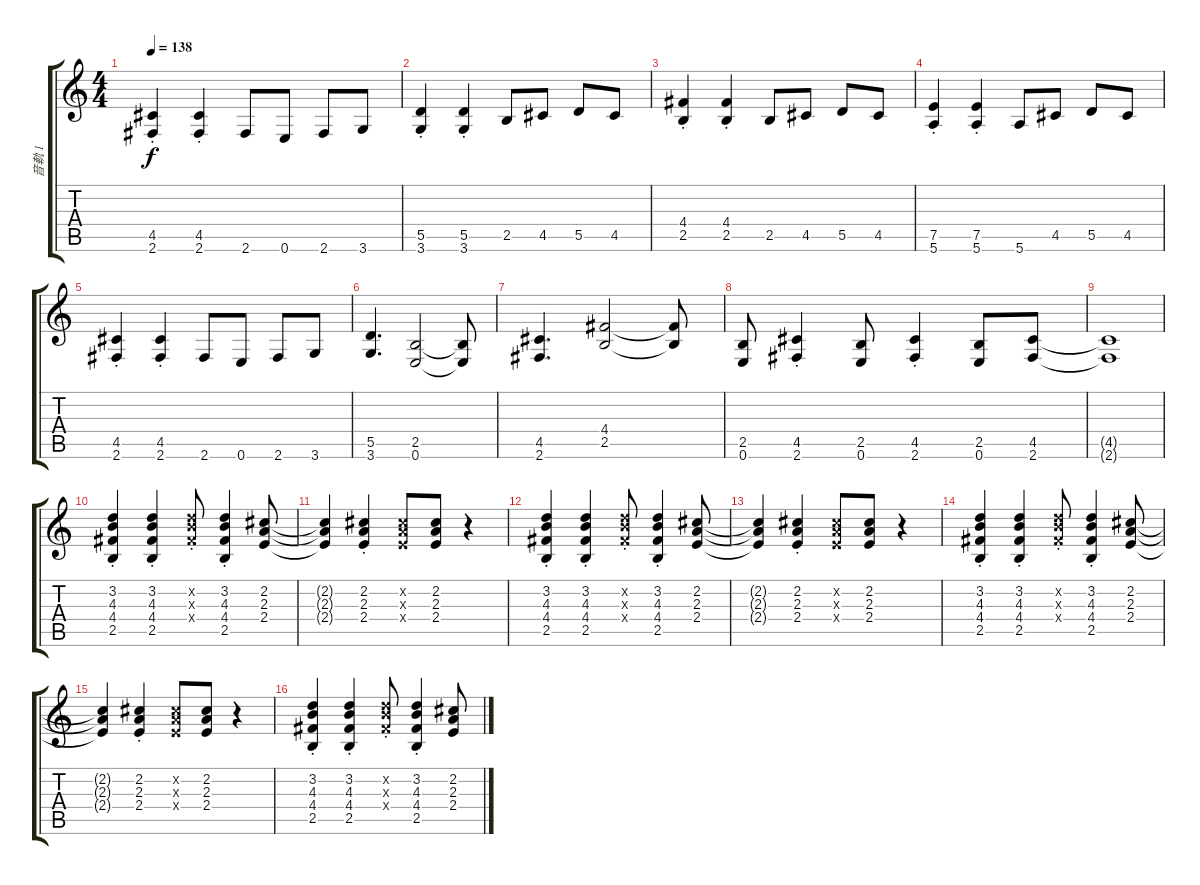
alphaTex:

\track ("音軌 1" "音軌 1") {instrument overdrivenguitar}
\staff {score tabs}
\tuning (E4 B3 G3 D3 A2 E2) {hide}
\ts (4 4)
\tempo 138
\clef g2
\ks c
(4.5{st} 2.6{st}).4{dy f} (4.5{st} 2.6{st}).4 2.6.8 0.6.8 2.6.8 3.6.8 |
(5.5{st} 3.6{st}).4 (5.5{st} 3.6{st}).4 2.5.8 4.5.8 5.5.8 4.5.8 |
(4.4{st} 2.5{st}).4 (4.4{st} 2.5{st}).4 2.5.8 4.5.8 5.5.8 4.5.8 |
(7.5{st} 5.6{st}).4 (7.5{st} 5.6{st}).4 5.6.8 4.5.8 5.5.8 4.5.8 |
(4.5{st} 2.6{st}).4 (4.5{st} 2.6{st}).4 2.6.8 0.6.8 2.6.8 3.6.8 |
(5.5 3.6).4{d} (2.5 0.6).2 (2.5{t} 0.6{t}).8 |
(4.5 2.6).4{d} (4.4 2.5).2 (4.4{t} 2.5{t}).8 |
(2.5 0.6).8 (4.5{st} 2.6{st}).4 (2.5 0.6).8 (4.5{st} 2.6{st}).4 (2.5 0.6).8 (4.5 2.6).8 |
(4.5{t} 2.6{t}).1 |
(3.2{st} 4.3{st} 4.4{st} 2.5).4 (3.2{st} 4.3{st} 4.4{st} 2.5).4 (3.2{st x} 4.3{st x} 4.4{st x}).8 (3.2{st} 4.3{st} 4.4{st} 2.5).4 (2.2 2.3 2.4).8 |
(2.2{t} 2.3{t} 2.4{t}).4 (2.2{st} 2.3{st} 2.4{st}).4 (2.2{x} 2.3{x} 2.4{x}).8 (2.2 2.3 2.4).8 r.4 |
(3.2{st} 4.3{st} 4.4{st} 2.5).4 (3.2{st} 4.3{st} 4.4{st} 2.5).4 (3.2{st x} 4.3{st x} 4.4{st x}).8 (3.2{st} 4.3{st} 4.4{st} 2.5).4 (2.2 2.3 2.4).8 |
(2.2{t} 2.3{t} 2.4{t}).4 (2.2{st} 2.3{st} 2.4{st}).4 (2.2{x} 2.3{x} 2.4{x}).8 (2.2 2.3 2.4).8 r.4 |
(3.2{st} 4.3{st} 4.4{st} 2.5).4 (3.2{st} 4.3{st} 4.4{st} 2.5).4 (3.2{st x} 4.3{st x} 4.4{st x}).8 (3.2{st} 4.3{st} 4.4{st} 2.5).4 (2.2 2.3 2.4).8 |
(2.2{t} 2.3{t} 2.4{t}).4 (2.2{st} 2.3{st} 2.4{st}).4 (2.2{x} 2.3{x} 2.4{x}).8 (2.2 2.3 2.4).8 r.4 |
(3.2{st} 4.3{st} 4.4{st} 2.5).4 (3.2{st} 4.3{st} 4.4{st} 2.5).4 (3.2{st x} 4.3{st x} 4.4{st x}).8 (3.2{st} 4.3{st} 4.4{st} 2.5).4 (2.2 2.3 2.4).8
